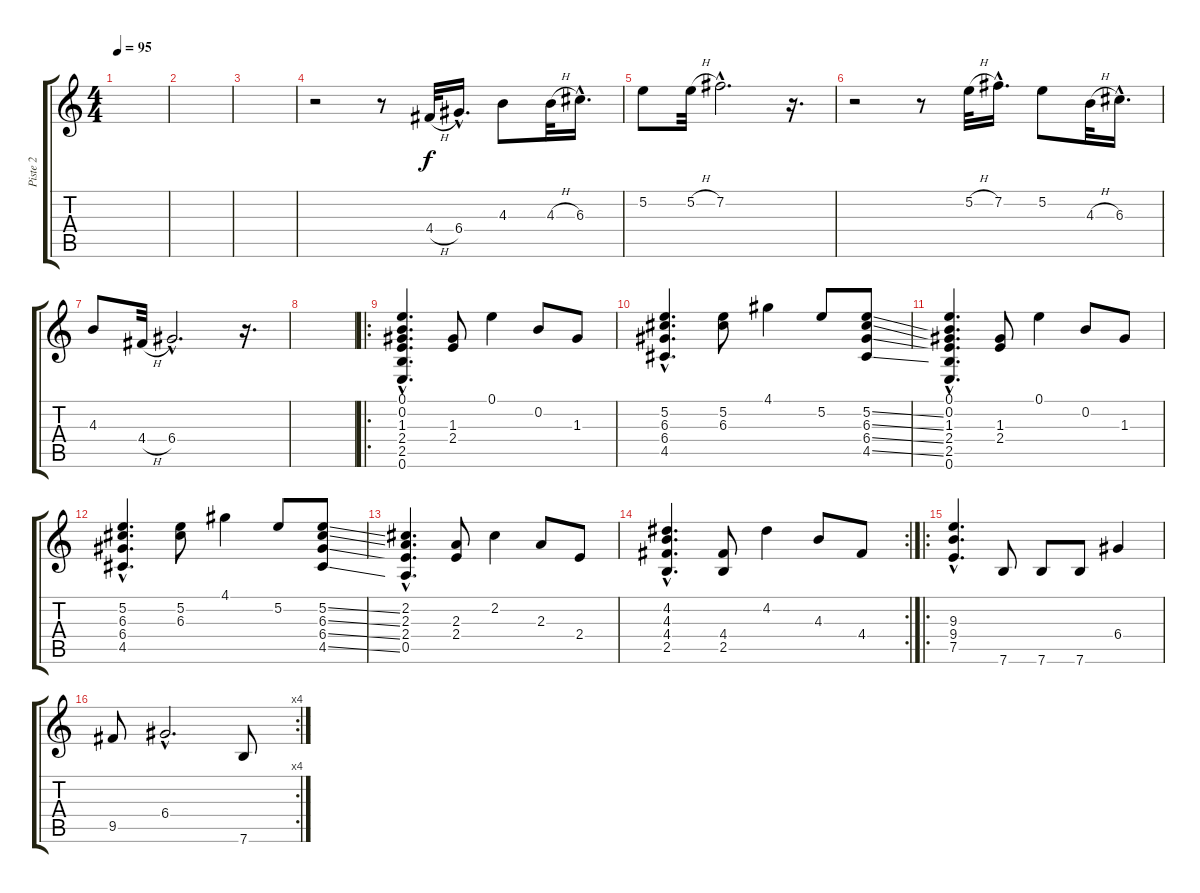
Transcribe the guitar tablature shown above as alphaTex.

\track ("Piste 2" "Piste 2") {instrument electricguitarclean}
\staff {score tabs}
\tuning (E4 B3 G3 D3 A2 E2) {hide}
\ts (4 4)
\tempo 95
\clef g2
\ks c
|
|
|
r.2 r.8 4.4{h}.32 6.4{hac}.16{d} 4.3.8 4.3{h}.32 6.3{hac}.16{d} |
5.2.8 5.2{h}.32 7.2{hac}.2{d} r.16{d} |
r.2 r.8 5.2{h}.32 7.2{hac}.16{d} 5.2.8 4.3{h}.32 6.3{hac}.16{d} |
4.3.8 4.4{h}.32 6.4{hac}.2{d} r.16{d} |
|
\ro
(0.1{hac} 0.2{hac} 1.3{hac} 2.4{hac} 2.5{hac} 0.6{hac}).4{d} (1.3 2.4).8 0.1.4 0.2.8 1.3.8 |
(5.2{hac} 6.3{hac} 6.4{hac} 4.5{hac}).4{d} (5.2 6.3).8 4.1.4 5.2.8 (5.2{ss} 6.3{ss} 6.4{ss} 4.5{ss}).8 |
(0.1{hac} 0.2{hac} 1.3{hac} 2.4{hac} 2.5{hac} 0.6{hac}).4{d} (1.3 2.4).8 0.1.4 0.2.8 1.3.8 |
(5.2{hac} 6.3{hac} 6.4{hac} 4.5{hac}).4{d} (5.2 6.3).8 4.1.4 5.2.8 (5.2{ss} 6.3{ss} 6.4{ss} 4.5{ss}).8 |
(2.2{hac} 2.3{hac} 2.4{hac} 0.5{hac}).4{d} (2.3 2.4).8 2.2.4 2.3.8 2.4.8 |
\rc 2
(4.2{hac} 4.3{hac} 4.4{hac} 2.5{hac}).4{d} (4.4 2.5).8 4.2.4 4.3.8 4.4.8 |
\ro
(9.3{hac} 9.4{hac} 7.5{hac}).4{d} 7.6.8 7.6.8 7.6.8 6.4.4 |
\rc 4
9.5.8 6.4{hac}.2{d} 7.6{ss}.8
